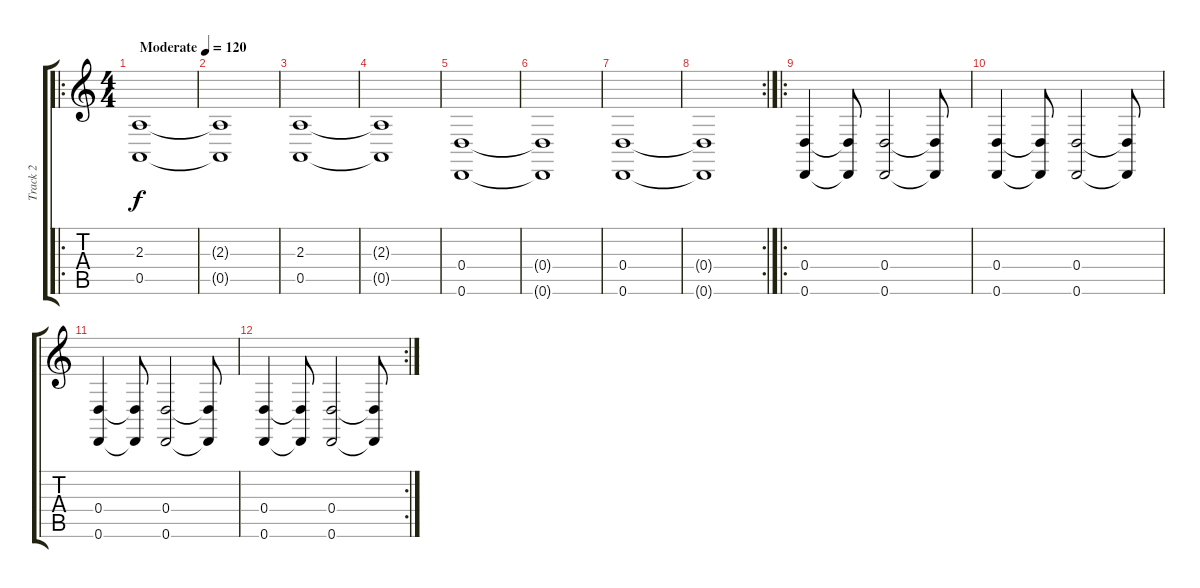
\track ("Track 2" "Track 2") {instrument acousticgrandpiano}
\staff {score tabs}
\tuning (E4 B3 G3 D3 A2 D2) {hide}
\ro
\ts (4 4)
\tempo (120 "Moderate")
\clef g2
\ks c
(2.3 0.5).1{dy f instrument acousticgrandpiano} |
(2.3{t} 0.5{t}).1 |
(2.3 0.5).1 |
(2.3{t} 0.5{t}).1 |
(0.4 0.6).1 |
(0.4{t} 0.6{t}).1 |
(0.4 0.6).1 |
\rc 2
(0.4{t} 0.6{t}).1 |
\ro
(0.4 0.6).4 (0.4{t} 0.6{t}).8 (0.4 0.6).2 (0.4{t} 0.6{t}).8 |
(0.4 0.6).4 (0.4{t} 0.6{t}).8 (0.4 0.6).2 (0.4{t} 0.6{t}).8 |
(0.4 0.6).4 (0.4{t} 0.6{t}).8 (0.4 0.6).2 (0.4{t} 0.6{t}).8 |
\rc 2
(0.4 0.6).4 (0.4{t} 0.6{t}).8 (0.4 0.6).2 (0.4{t} 0.6{t}).8
